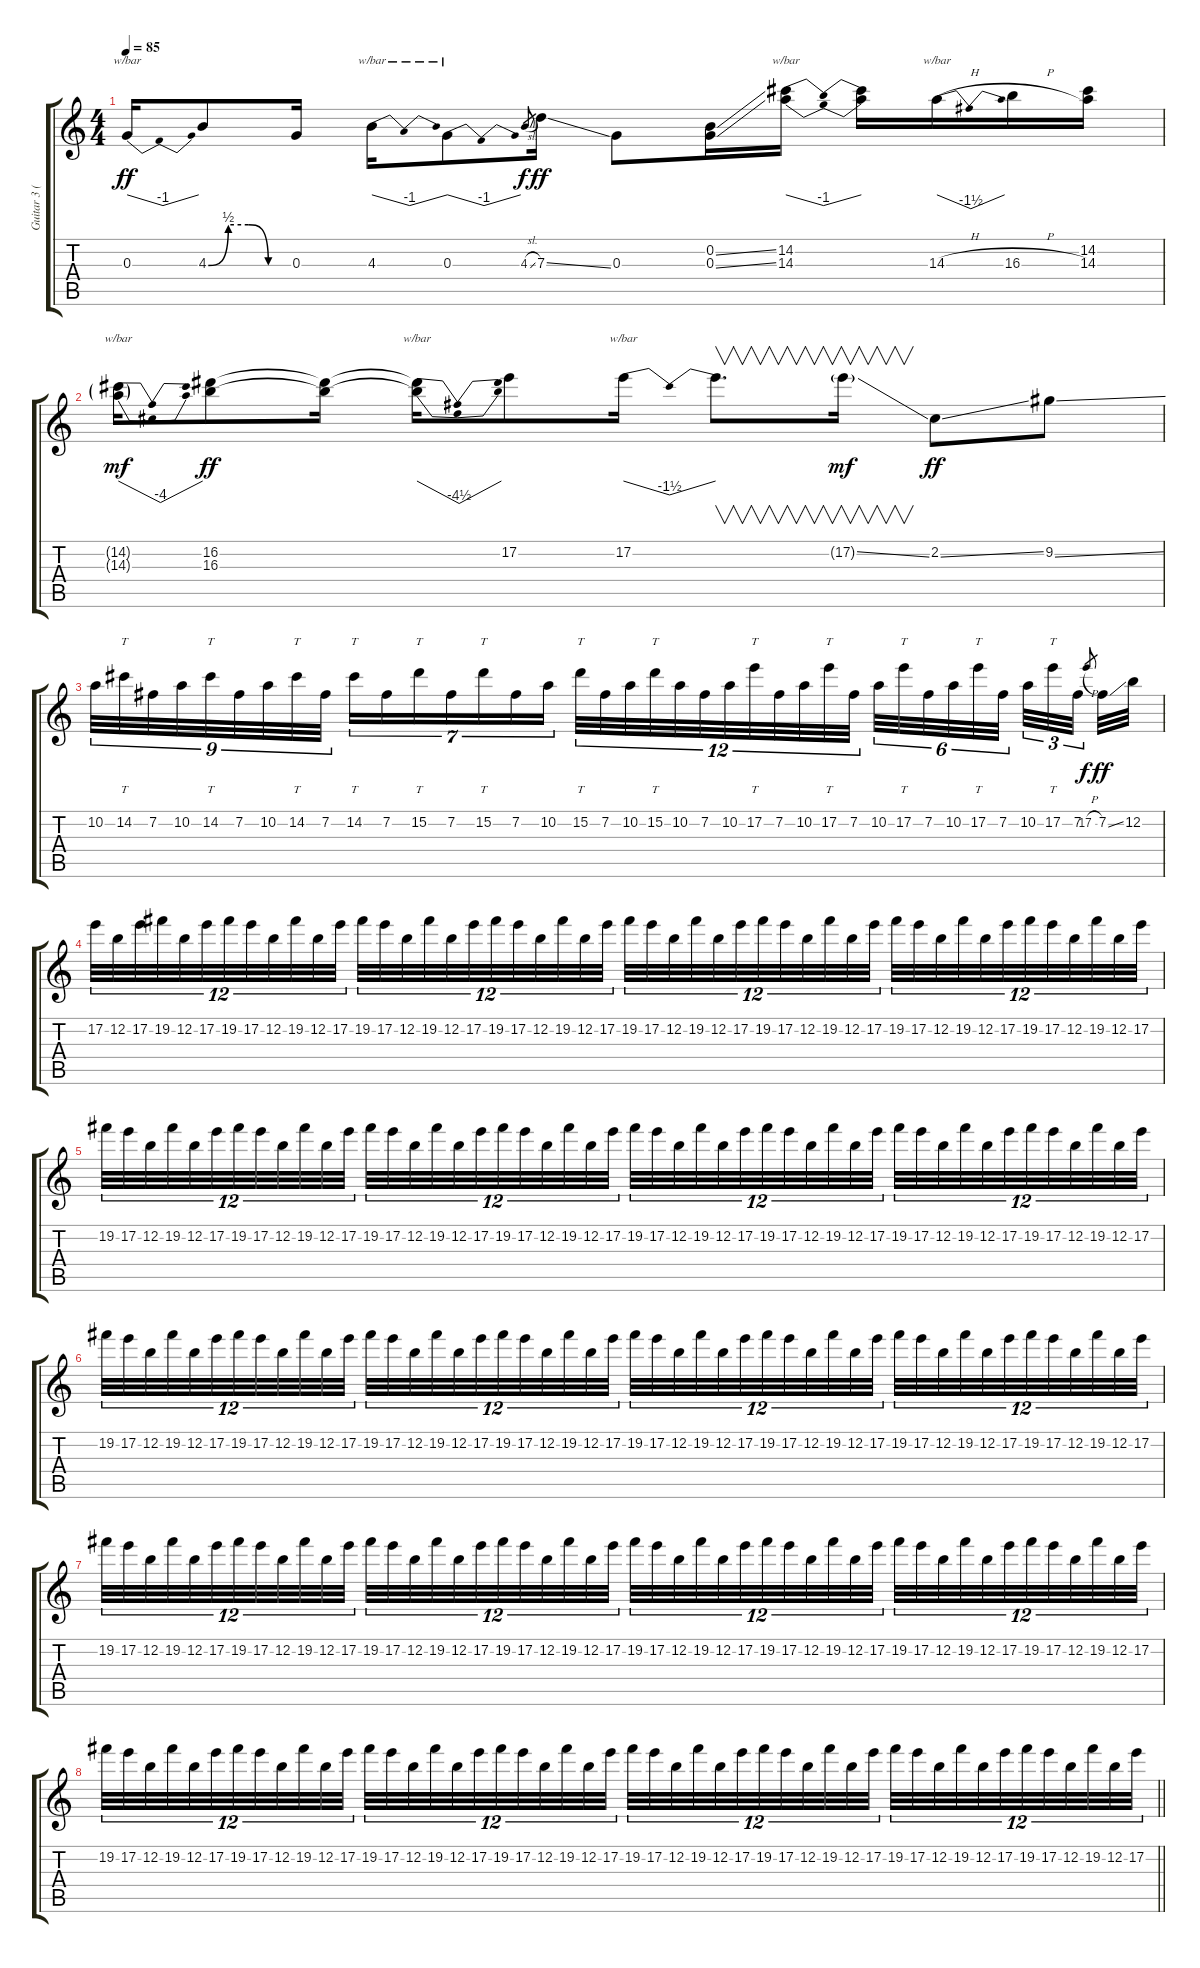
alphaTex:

\track ("Guitar 3 (fills and Solo)" "Guitar 3 (") {instrument distortionguitar}
\staff {score tabs}
\tuning (E4 B3 G3 D3 A2 E2) {hide}
\ts (4 4)
\tempo 85
\clef g2
\ks c
0.3.16{tbe (dip default 0 0 30 -4 60 0) dy ff} 4.3{be (custom 0 0 15 2 30 2 45 0 60 0)}.8 0.3.16 4.3.16{tbe (dip default 0 0 30 -4 60 0)} 0.3.8{tbe (dip default 0 0 30 -4 60 0)} 4.3{sl}.8{gr dy f} 7.3{ss}.16{dy ff} 0.3.8 (0.2{ss} 0.3{ss}).16 (14.2 14.3).16{tbe (dip default 0 0 30 -4 60 0)} (14.2{t} 14.3{t}).16 14.3{h}.16{tbe (dip default 0 0 30 -6 60 0)} 16.3{h}.16 (14.2 14.3).16 |
(14.2{g} 14.3{g}).16{tbe (dip default 0 0 30 -16 60 0) dy mf} (16.2 16.3).8{dy ff} (16.2{t} 16.3{t}).16 (16.2{t} 16.3{t}).16{tbe (dip default 0 0 30 -18 60 0)} 17.2.8 17.2.16{tbe (dip default 0 0 30 -6 60 0)} 17.2{t}.8{v d} 17.2{ss g}.16{v dy mf} 2.2{ss}.8{dy ff} 9.2{ss}.8 |
10.2.32{tu (9 8)} 14.2.32{tt tu (9 8)} 7.2.32{tu (9 8)} 10.2.32{tu (9 8)} 14.2.32{tt tu (9 8)} 7.2.32{tu (9 8)} 10.2.32{tu (9 8)} 14.2.32{tt tu (9 8)} 7.2.32{tu (9 8)} 14.2.16{tt tu (7 4)} 7.2.16{tu (7 4)} 15.2.16{tt tu (7 4)} 7.2.16{tu (7 4)} 15.2.16{tt tu (7 4)} 7.2.16{tu (7 4)} 10.2.16{tu (7 4)} 15.2.32{tt tu (12 8)} 7.2.32{tu (12 8)} 10.2.32{tu (12 8)} 15.2.32{tt tu (12 8)} 10.2.32{tu (12 8)} 7.2.32{tu (12 8)} 10.2.32{tu (12 8)} 17.2.32{tt tu (12 8)} 7.2.32{tu (12 8)} 10.2.32{tu (12 8)} 17.2.32{tt tu (12 8)} 7.2.32{tu (12 8)} 10.2.32{tu (6 4)} 17.2.32{tt tu (6 4)} 7.2.32{tu (6 4)} 10.2.32{tu (6 4)} 17.2.32{tt tu (6 4)} 7.2.32{tu (6 4)} 10.2.32{tu (3 2)} 17.2.32{tt tu (3 2)} 7.2.32{tu (3 2)} 17.2{h}.8{gr dy f} 7.2{ss}.32{dy ff} 12.2.32 |
17.2.32{tu (12 8)} 12.2.32{tu (12 8)} 17.2.32{tu (12 8)} 19.2.32{tu (12 8)} 12.2.32{tu (12 8)} 17.2.32{tu (12 8)} 19.2.32{tu (12 8)} 17.2.32{tu (12 8)} 12.2.32{tu (12 8)} 19.2.32{tu (12 8)} 12.2.32{tu (12 8)} 17.2.32{tu (12 8)} 19.2.32{tu (12 8)} 17.2.32{tu (12 8)} 12.2.32{tu (12 8)} 19.2.32{tu (12 8)} 12.2.32{tu (12 8)} 17.2.32{tu (12 8)} 19.2.32{tu (12 8)} 17.2.32{tu (12 8)} 12.2.32{tu (12 8)} 19.2.32{tu (12 8)} 12.2.32{tu (12 8)} 17.2.32{tu (12 8)} 19.2.32{tu (12 8)} 17.2.32{tu (12 8)} 12.2.32{tu (12 8)} 19.2.32{tu (12 8)} 12.2.32{tu (12 8)} 17.2.32{tu (12 8)} 19.2.32{tu (12 8)} 17.2.32{tu (12 8)} 12.2.32{tu (12 8)} 19.2.32{tu (12 8)} 12.2.32{tu (12 8)} 17.2.32{tu (12 8)} 19.2.32{tu (12 8)} 17.2.32{tu (12 8)} 12.2.32{tu (12 8)} 19.2.32{tu (12 8)} 12.2.32{tu (12 8)} 17.2.32{tu (12 8)} 19.2.32{tu (12 8)} 17.2.32{tu (12 8)} 12.2.32{tu (12 8)} 19.2.32{tu (12 8)} 12.2.32{tu (12 8)} 17.2.32{tu (12 8)} |
19.2.32{tu (12 8)} 17.2.32{tu (12 8)} 12.2.32{tu (12 8)} 19.2.32{tu (12 8)} 12.2.32{tu (12 8)} 17.2.32{tu (12 8)} 19.2.32{tu (12 8)} 17.2.32{tu (12 8)} 12.2.32{tu (12 8)} 19.2.32{tu (12 8)} 12.2.32{tu (12 8)} 17.2.32{tu (12 8)} 19.2.32{tu (12 8)} 17.2.32{tu (12 8)} 12.2.32{tu (12 8)} 19.2.32{tu (12 8)} 12.2.32{tu (12 8)} 17.2.32{tu (12 8)} 19.2.32{tu (12 8)} 17.2.32{tu (12 8)} 12.2.32{tu (12 8)} 19.2.32{tu (12 8)} 12.2.32{tu (12 8)} 17.2.32{tu (12 8)} 19.2.32{tu (12 8)} 17.2.32{tu (12 8)} 12.2.32{tu (12 8)} 19.2.32{tu (12 8)} 12.2.32{tu (12 8)} 17.2.32{tu (12 8)} 19.2.32{tu (12 8)} 17.2.32{tu (12 8)} 12.2.32{tu (12 8)} 19.2.32{tu (12 8)} 12.2.32{tu (12 8)} 17.2.32{tu (12 8)} 19.2.32{tu (12 8)} 17.2.32{tu (12 8)} 12.2.32{tu (12 8)} 19.2.32{tu (12 8)} 12.2.32{tu (12 8)} 17.2.32{tu (12 8)} 19.2.32{tu (12 8)} 17.2.32{tu (12 8)} 12.2.32{tu (12 8)} 19.2.32{tu (12 8)} 12.2.32{tu (12 8)} 17.2.32{tu (12 8)} |
19.2.32{tu (12 8)} 17.2.32{tu (12 8)} 12.2.32{tu (12 8)} 19.2.32{tu (12 8)} 12.2.32{tu (12 8)} 17.2.32{tu (12 8)} 19.2.32{tu (12 8)} 17.2.32{tu (12 8)} 12.2.32{tu (12 8)} 19.2.32{tu (12 8)} 12.2.32{tu (12 8)} 17.2.32{tu (12 8)} 19.2.32{tu (12 8)} 17.2.32{tu (12 8)} 12.2.32{tu (12 8)} 19.2.32{tu (12 8)} 12.2.32{tu (12 8)} 17.2.32{tu (12 8)} 19.2.32{tu (12 8)} 17.2.32{tu (12 8)} 12.2.32{tu (12 8)} 19.2.32{tu (12 8)} 12.2.32{tu (12 8)} 17.2.32{tu (12 8)} 19.2.32{tu (12 8)} 17.2.32{tu (12 8)} 12.2.32{tu (12 8)} 19.2.32{tu (12 8)} 12.2.32{tu (12 8)} 17.2.32{tu (12 8)} 19.2.32{tu (12 8)} 17.2.32{tu (12 8)} 12.2.32{tu (12 8)} 19.2.32{tu (12 8)} 12.2.32{tu (12 8)} 17.2.32{tu (12 8)} 19.2.32{tu (12 8)} 17.2.32{tu (12 8)} 12.2.32{tu (12 8)} 19.2.32{tu (12 8)} 12.2.32{tu (12 8)} 17.2.32{tu (12 8)} 19.2.32{tu (12 8)} 17.2.32{tu (12 8)} 12.2.32{tu (12 8)} 19.2.32{tu (12 8)} 12.2.32{tu (12 8)} 17.2.32{tu (12 8)} |
19.2.32{tu (12 8)} 17.2.32{tu (12 8)} 12.2.32{tu (12 8)} 19.2.32{tu (12 8)} 12.2.32{tu (12 8)} 17.2.32{tu (12 8)} 19.2.32{tu (12 8)} 17.2.32{tu (12 8)} 12.2.32{tu (12 8)} 19.2.32{tu (12 8)} 12.2.32{tu (12 8)} 17.2.32{tu (12 8)} 19.2.32{tu (12 8)} 17.2.32{tu (12 8)} 12.2.32{tu (12 8)} 19.2.32{tu (12 8)} 12.2.32{tu (12 8)} 17.2.32{tu (12 8)} 19.2.32{tu (12 8)} 17.2.32{tu (12 8)} 12.2.32{tu (12 8)} 19.2.32{tu (12 8)} 12.2.32{tu (12 8)} 17.2.32{tu (12 8)} 19.2.32{tu (12 8)} 17.2.32{tu (12 8)} 12.2.32{tu (12 8)} 19.2.32{tu (12 8)} 12.2.32{tu (12 8)} 17.2.32{tu (12 8)} 19.2.32{tu (12 8)} 17.2.32{tu (12 8)} 12.2.32{tu (12 8)} 19.2.32{tu (12 8)} 12.2.32{tu (12 8)} 17.2.32{tu (12 8)} 19.2.32{tu (12 8)} 17.2.32{tu (12 8)} 12.2.32{tu (12 8)} 19.2.32{tu (12 8)} 12.2.32{tu (12 8)} 17.2.32{tu (12 8)} 19.2.32{tu (12 8)} 17.2.32{tu (12 8)} 12.2.32{tu (12 8)} 19.2.32{tu (12 8)} 12.2.32{tu (12 8)} 17.2.32{tu (12 8)} |
\barLineRight lightlight
19.2.32{tu (12 8)} 17.2.32{tu (12 8)} 12.2.32{tu (12 8)} 19.2.32{tu (12 8)} 12.2.32{tu (12 8)} 17.2.32{tu (12 8)} 19.2.32{tu (12 8)} 17.2.32{tu (12 8)} 12.2.32{tu (12 8)} 19.2.32{tu (12 8)} 12.2.32{tu (12 8)} 17.2.32{tu (12 8)} 19.2.32{tu (12 8)} 17.2.32{tu (12 8)} 12.2.32{tu (12 8)} 19.2.32{tu (12 8)} 12.2.32{tu (12 8)} 17.2.32{tu (12 8)} 19.2.32{tu (12 8)} 17.2.32{tu (12 8)} 12.2.32{tu (12 8)} 19.2.32{tu (12 8)} 12.2.32{tu (12 8)} 17.2.32{tu (12 8)} 19.2.32{tu (12 8)} 17.2.32{tu (12 8)} 12.2.32{tu (12 8)} 19.2.32{tu (12 8)} 12.2.32{tu (12 8)} 17.2.32{tu (12 8)} 19.2.32{tu (12 8)} 17.2.32{tu (12 8)} 12.2.32{tu (12 8)} 19.2.32{tu (12 8)} 12.2.32{tu (12 8)} 17.2.32{tu (12 8)} 19.2.32{tu (12 8)} 17.2.32{tu (12 8)} 12.2.32{tu (12 8)} 19.2.32{tu (12 8)} 12.2.32{tu (12 8)} 17.2.32{tu (12 8)} 19.2.32{tu (12 8)} 17.2.32{tu (12 8)} 12.2.32{tu (12 8)} 19.2.32{tu (12 8)} 12.2.32{tu (12 8)} 17.2.32{tu (12 8)}
